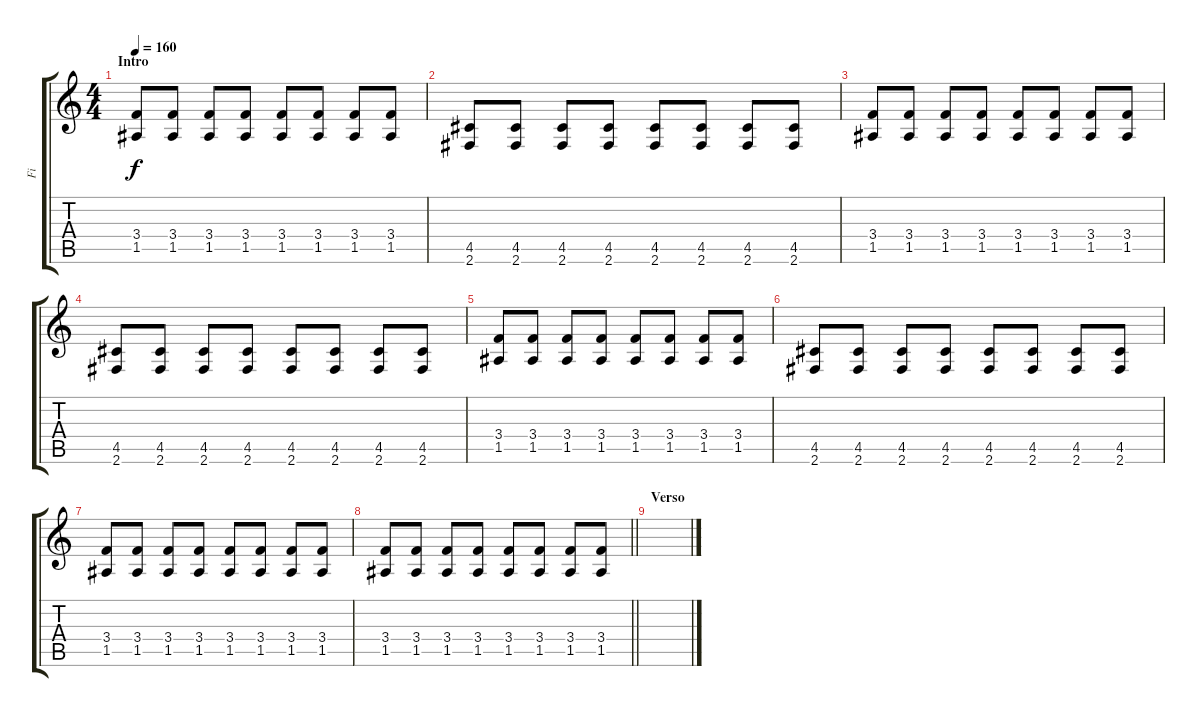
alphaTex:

\track ("Fi" "Fi") {instrument overdrivenguitar}
\staff {score tabs}
\tuning (E4 B3 G3 D3 A2 E2) {hide}
\ts (4 4)
\section ("" "Intro")
\tempo 160
\clef g2
\ks c
(3.4 1.5).8{dy f} (3.4 1.5).8 (3.4 1.5).8 (3.4 1.5).8 (3.4 1.5).8 (3.4 1.5).8 (3.4 1.5).8 (3.4 1.5).8 |
(4.5 2.6).8 (4.5 2.6).8 (4.5 2.6).8 (4.5 2.6).8 (4.5 2.6).8 (4.5 2.6).8 (4.5 2.6).8 (4.5 2.6).8 |
(3.4 1.5).8 (3.4 1.5).8 (3.4 1.5).8 (3.4 1.5).8 (3.4 1.5).8 (3.4 1.5).8 (3.4 1.5).8 (3.4 1.5).8 |
(4.5 2.6).8 (4.5 2.6).8 (4.5 2.6).8 (4.5 2.6).8 (4.5 2.6).8 (4.5 2.6).8 (4.5 2.6).8 (4.5 2.6).8 |
(3.4 1.5).8 (3.4 1.5).8 (3.4 1.5).8 (3.4 1.5).8 (3.4 1.5).8 (3.4 1.5).8 (3.4 1.5).8 (3.4 1.5).8 |
(4.5 2.6).8 (4.5 2.6).8 (4.5 2.6).8 (4.5 2.6).8 (4.5 2.6).8 (4.5 2.6).8 (4.5 2.6).8 (4.5 2.6).8 |
(3.4 1.5).8 (3.4 1.5).8 (3.4 1.5).8 (3.4 1.5).8 (3.4 1.5).8 (3.4 1.5).8 (3.4 1.5).8 (3.4 1.5).8 |
\barLineRight lightlight
(3.4 1.5).8 (3.4 1.5).8 (3.4 1.5).8 (3.4 1.5).8 (3.4 1.5).8 (3.4 1.5).8 (3.4 1.5).8 (3.4 1.5).8 |
\section ("" "Verso")
